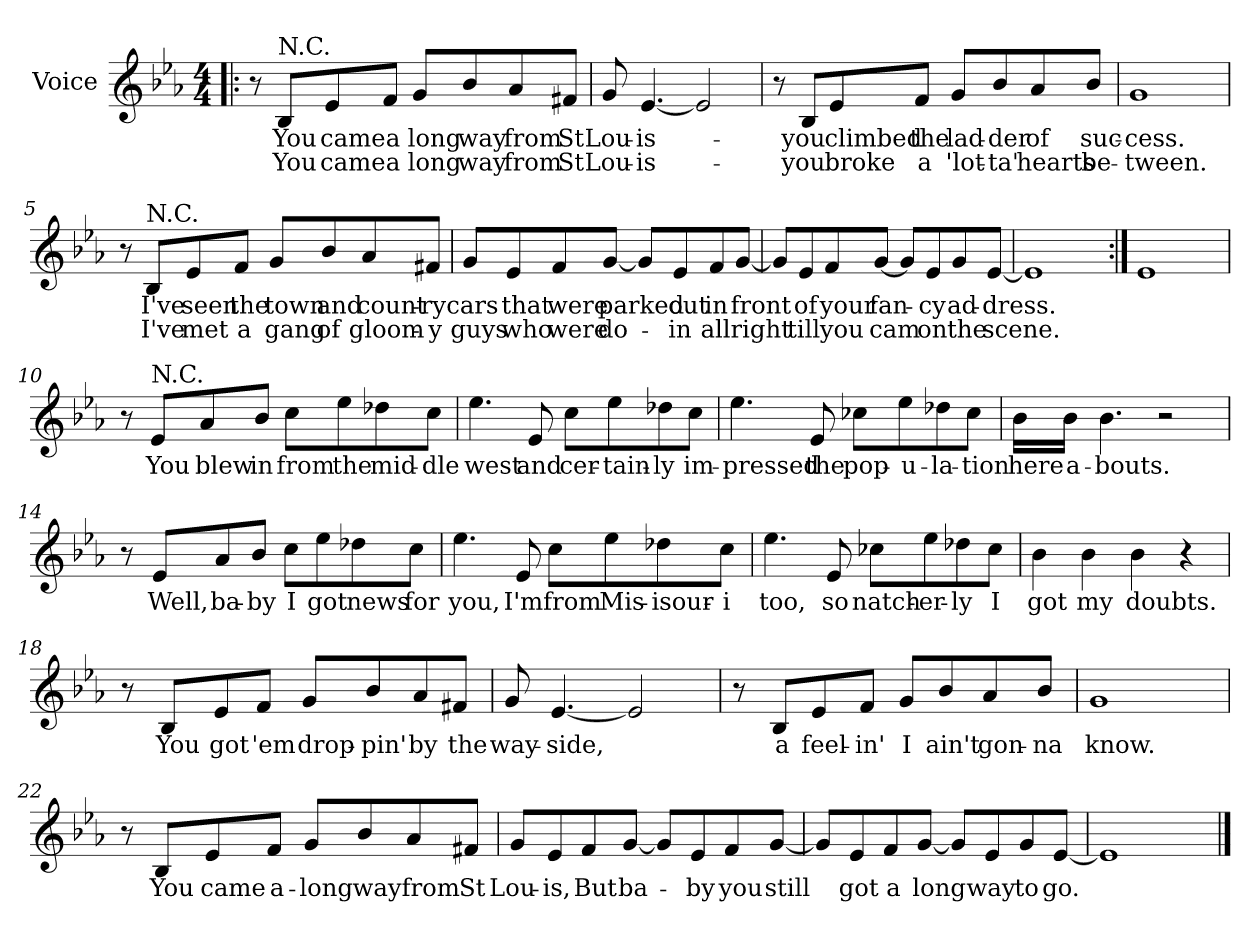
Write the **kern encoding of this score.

**kern	**text	**text
*part1	*part1	*part1
*staff1	*staff1	*staff1
*I"Voice	*	*
*clefG2	*	*
*k[b-e-a-]	*	*
*E-:	*	*
*M4/4	*	*
=1!|:	=1!|:	=1!|:
8r	.	.
!LO:TX:a:t=N.C.	!	!
8B-/L	You	You
8e-/	came	came
8f/J	a	a
8g/L	long	long
8b-/	way	way
8a-/	from	from
8f#X/J	St	St
=2	=2	=2
8g/	Lou-	Lou-
[4.e-/	-is-	-is-
2e-/]	.	.
=3	=3	=3
8r	.	.
8B-/L	you	you
8e-/	climbed	broke
8f/J	the	a
8g/L	lad-	'lot-
8b-/	-der	-ta'
8a-/	of	hearts
8b-/J	suc-	be-
!!LO:LB:g=z
=4	=4	=4
1g	-cess.	-tween.
=5	=5	=5
8r	.	.
!LO:TX:a:t=N.C.	!	!
8B-/L	I've	I've
8e-/	seen	met
8f/J	the	a
8g/L	town	gang
8b-/	and	of
8a-/	count-	gloom-
8f#X/J	-ry	-y
=6	=6	=6
8g/L	cars	guys
8e-/	that	who
8f/	were	were
[8g/J	parked	do-
8g/L]	.	.
8e-/	out	-in
8f/	in	all
[8g/J	front	right
!!LO:LB:g=z
=7	=7	=7
8g/L]	.	.
8e-/	of	till
8f/	your	you
[8g/J	fan-	cam
8g/L]	.	.
8e-/	-cy	on
8g/	ad-	the
[8e-/J	-dress.	scene.
=8	=8	=8
1e-]	.	.
=9:|!	=9:|!	=9:|!
1e-	.	.
=10	=10	=10
8r	.	.
!LO:TX:a:t=N.C.	!	!
8e-/L	You	.
8a-/	blew	.
8b-/J	in	.
8cc\L	from	.
8ee-\	the	.
8dd-X\	mid-	.
8cc\J	-dle	.
!!LO:LB:g=z
=11	=11	=11
4.ee-\	west	.
8e-/	and	.
8cc\L	cer-	.
8ee-\	-tain-	.
8dd-X\	-ly	.
8cc\J	im-	.
=12	=12	=12
4.ee-\	-pressed	.
8e-/	the	.
8cc-X\L	pop-	.
8ee-\	-u-	.
8dd-X\	-la-	.
8cc-\J	-tion	.
=13	=13	=13
16b-\L	here	.
16b-\J	a-	.
4.b-\	bouts.	.
2r	.	.
!!LO:LB:g=z
=14	=14	=14
8r	.	.
8e-/L	Well,	.
8a-/	ba-	.
8b-/J	-by	.
8cc\L	I	.
8ee-\	got	.
8dd-X\	news	.
8cc\J	for	.
=15	=15	=15
4.ee-\	you,	.
8e-/	I'm	.
8cc\L	from	.
8ee-\	Mis-	.
8dd-X\	-isour-	.
8cc\J	-i	.
=16	=16	=16
4.ee-\	too,	.
8e-/	so	.
8cc-X\L	natch-	.
8ee-\	-er-	.
8dd-X\	-ly	.
8cc-\J	I	.
!!LO:LB:g=z
=17	=17	=17
4b-\	got	.
4b-\	my	.
4b-\	doubts.	.
4r	.	.
=18	=18	=18
8r	.	.
8B-/L	You	.
8e-/	got	.
8f/J	'em	.
8g/L	drop-	.
8b-/	-pin'	.
8a-/	by	.
8f#X/J	the	.
=19	=19	=19
8g/	way-	.
[4.e-/	-side,	.
2e-/]	.	.
!!LO:LB:g=z
=20	=20	=20
8r	.	.
8B-/L	a	.
8e-/	feel-	.
8f/J	-in'	.
8g/L	I	.
8b-/	ain't	.
8a-/	gon-	.
8b-/J	-na	.
=21	=21	=21
1g	know.	.
=22	=22	=22
8r	.	.
8B-/L	You	.
8e-/	came	.
8f/J	a-	.
8g/L	-long	.
8b-/	way	.
8a-/	from	.
8f#X/J	St	.
!!LO:LB:g=z
=23	=23	=23
8g/L	Lou-	.
8e-/	is,	.
8f/	But	.
[8g/J	ba-	.
8g/L]	.	.
8e-/	-by	.
8f/	you	.
[8g/J	still	.
=24	=24	=24
8g/L]	.	.
8e-/	got	.
8f/	a	.
[8g/J	long	.
8g/L]	.	.
8e-/	way	.
8g/	to	.
[8e-/J	go.	.
=25	=25	=25
1e-]	.	.
==	==	==
*-	*-	*-
